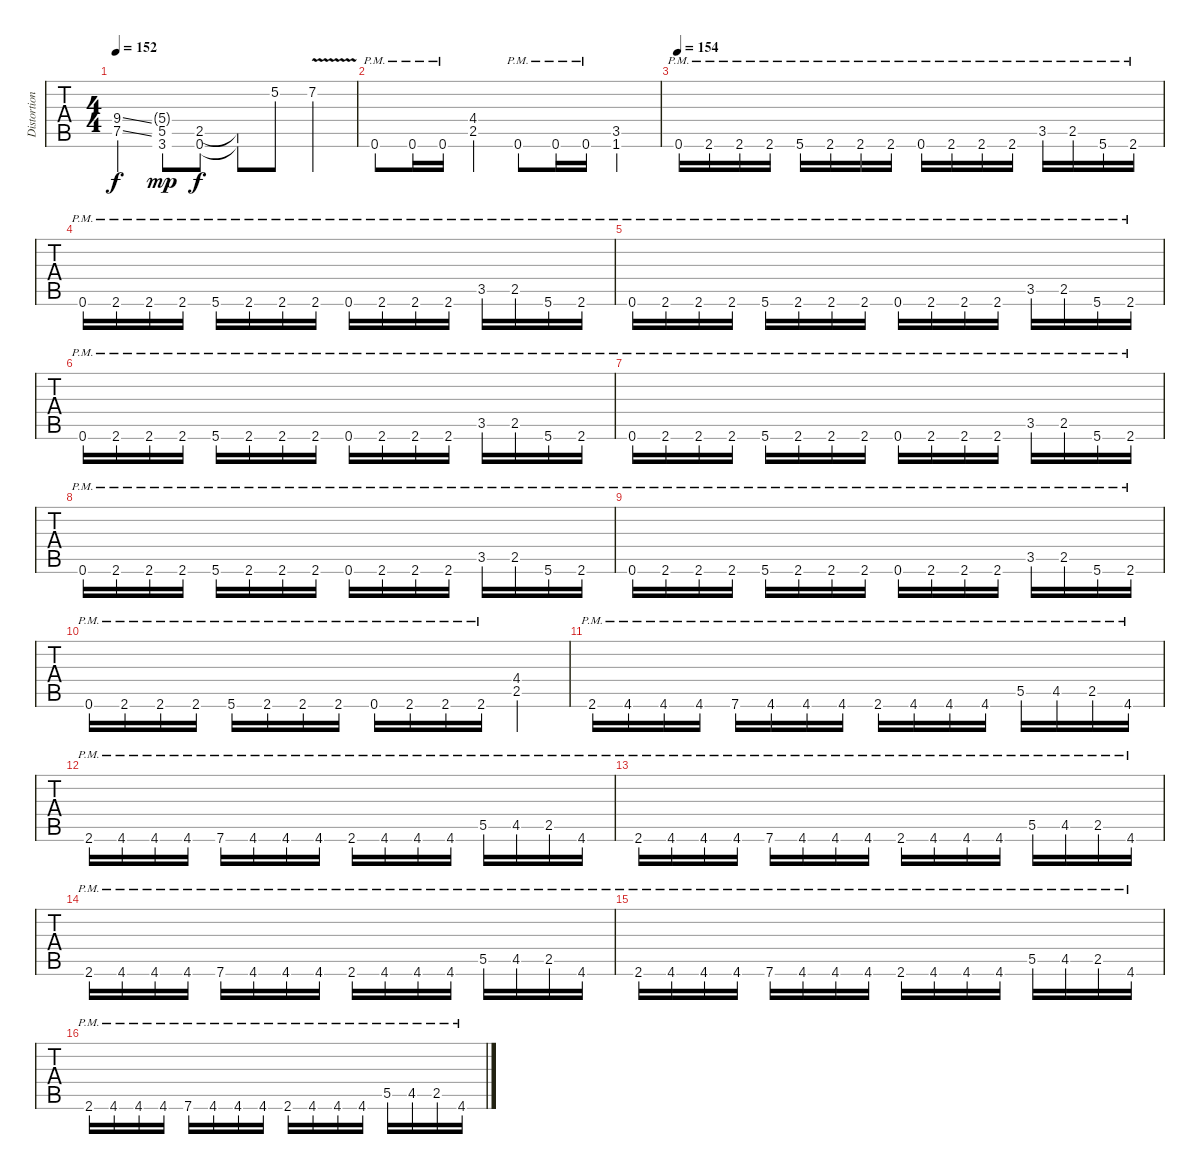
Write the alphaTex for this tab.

\track ("Distortion Guitar (Poland)" "Distortion") {instrument overdrivenguitar}
\staff {tabs}
\tuning (E4 B3 G3 D3 A2 E2) {hide}
\ts (4 4)
\tempo 152
\clef g2
\ks c
(9.4{ss} 7.5{ss}).4{dy f} (5.4{g} 5.5 3.6).8{dy mp} (2.5 0.6).8{dy f} (2.5{t} 0.6{t}).8 5.2.8 7.2{v}.4 |
0.6{pm}.8 0.6{pm}.16 0.6{pm}.16 (4.4 2.5).4 0.6{pm}.8 0.6{pm}.16 0.6{pm}.16 (3.5 1.6).4 |
\tempo 152
\tempo 154
0.6{pm}.16 2.6{pm}.16 2.6{pm}.16 2.6{pm}.16 5.6{pm}.16 2.6{pm}.16 2.6{pm}.16 2.6{pm}.16 0.6{pm}.16 2.6{pm}.16 2.6{pm}.16 2.6{pm}.16 3.5{pm}.16 2.5{pm}.16 5.6{pm}.16 2.6{pm}.16 |
0.6{pm}.16 2.6{pm}.16 2.6{pm}.16 2.6{pm}.16 5.6{pm}.16 2.6{pm}.16 2.6{pm}.16 2.6{pm}.16 0.6{pm}.16 2.6{pm}.16 2.6{pm}.16 2.6{pm}.16 3.5{pm}.16 2.5{pm}.16 5.6{pm}.16 2.6{pm}.16 |
0.6{pm}.16 2.6{pm}.16 2.6{pm}.16 2.6{pm}.16 5.6{pm}.16 2.6{pm}.16 2.6{pm}.16 2.6{pm}.16 0.6{pm}.16 2.6{pm}.16 2.6{pm}.16 2.6{pm}.16 3.5{pm}.16 2.5{pm}.16 5.6{pm}.16 2.6{pm}.16 |
0.6{pm}.16 2.6{pm}.16 2.6{pm}.16 2.6{pm}.16 5.6{pm}.16 2.6{pm}.16 2.6{pm}.16 2.6{pm}.16 0.6{pm}.16 2.6{pm}.16 2.6{pm}.16 2.6{pm}.16 3.5{pm}.16 2.5{pm}.16 5.6{pm}.16 2.6{pm}.16 |
0.6{pm}.16 2.6{pm}.16 2.6{pm}.16 2.6{pm}.16 5.6{pm}.16 2.6{pm}.16 2.6{pm}.16 2.6{pm}.16 0.6{pm}.16 2.6{pm}.16 2.6{pm}.16 2.6{pm}.16 3.5{pm}.16 2.5{pm}.16 5.6{pm}.16 2.6{pm}.16 |
0.6{pm}.16 2.6{pm}.16 2.6{pm}.16 2.6{pm}.16 5.6{pm}.16 2.6{pm}.16 2.6{pm}.16 2.6{pm}.16 0.6{pm}.16 2.6{pm}.16 2.6{pm}.16 2.6{pm}.16 3.5{pm}.16 2.5{pm}.16 5.6{pm}.16 2.6{pm}.16 |
0.6{pm}.16 2.6{pm}.16 2.6{pm}.16 2.6{pm}.16 5.6{pm}.16 2.6{pm}.16 2.6{pm}.16 2.6{pm}.16 0.6{pm}.16 2.6{pm}.16 2.6{pm}.16 2.6{pm}.16 3.5{pm}.16 2.5{pm}.16 5.6{pm}.16 2.6{pm}.16 |
0.6{pm}.16 2.6{pm}.16 2.6{pm}.16 2.6{pm}.16 5.6{pm}.16 2.6{pm}.16 2.6{pm}.16 2.6{pm}.16 0.6{pm}.16 2.6{pm}.16 2.6{pm}.16 2.6{pm}.16 (4.4 2.5).4 |
2.6{pm}.16 4.6{pm}.16 4.6{pm}.16 4.6{pm}.16 7.6{pm}.16 4.6{pm}.16 4.6{pm}.16 4.6{pm}.16 2.6{pm}.16 4.6{pm}.16 4.6{pm}.16 4.6{pm}.16 5.5{pm}.16 4.5{pm}.16 2.5{pm}.16 4.6{pm}.16 |
2.6{pm}.16 4.6{pm}.16 4.6{pm}.16 4.6{pm}.16 7.6{pm}.16 4.6{pm}.16 4.6{pm}.16 4.6{pm}.16 2.6{pm}.16 4.6{pm}.16 4.6{pm}.16 4.6{pm}.16 5.5{pm}.16 4.5{pm}.16 2.5{pm}.16 4.6{pm}.16 |
2.6{pm}.16 4.6{pm}.16 4.6{pm}.16 4.6{pm}.16 7.6{pm}.16 4.6{pm}.16 4.6{pm}.16 4.6{pm}.16 2.6{pm}.16 4.6{pm}.16 4.6{pm}.16 4.6{pm}.16 5.5{pm}.16 4.5{pm}.16 2.5{pm}.16 4.6{pm}.16 |
2.6{pm}.16 4.6{pm}.16 4.6{pm}.16 4.6{pm}.16 7.6{pm}.16 4.6{pm}.16 4.6{pm}.16 4.6{pm}.16 2.6{pm}.16 4.6{pm}.16 4.6{pm}.16 4.6{pm}.16 5.5{pm}.16 4.5{pm}.16 2.5{pm}.16 4.6{pm}.16 |
2.6{pm}.16 4.6{pm}.16 4.6{pm}.16 4.6{pm}.16 7.6{pm}.16 4.6{pm}.16 4.6{pm}.16 4.6{pm}.16 2.6{pm}.16 4.6{pm}.16 4.6{pm}.16 4.6{pm}.16 5.5{pm}.16 4.5{pm}.16 2.5{pm}.16 4.6{pm}.16 |
2.6{pm}.16 4.6{pm}.16 4.6{pm}.16 4.6{pm}.16 7.6{pm}.16 4.6{pm}.16 4.6{pm}.16 4.6{pm}.16 2.6{pm}.16 4.6{pm}.16 4.6{pm}.16 4.6{pm}.16 5.5{pm}.16 4.5{pm}.16 2.5{pm}.16 4.6{pm}.16
